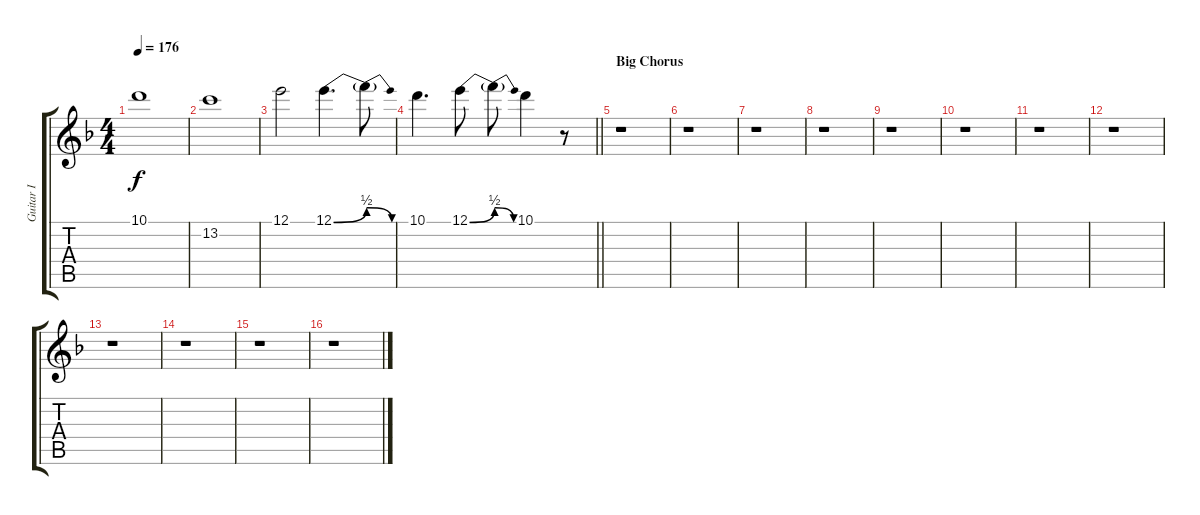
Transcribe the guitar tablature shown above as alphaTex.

\track ("Guitar I" "Guitar I") {instrument distortionguitar}
\staff {score tabs}
\tuning (E4 B3 G3 D3 A2 E2) {hide}
\ts (4 4)
\tempo 176
\clef g2
\ks f
10.1{t}.1{dy f} |
13.2.1 |
12.1.2 12.1{be (bend 0 0 60 2)}.4{d} 12.1{be (release 0 2 60 0) t}.8 |
\barLineRight lightlight
10.1.4{d} 12.1{be (bend 0 0 60 2)}.8 12.1{be (release 0 2 60 0) t}.8 10.1.4 r.8 |
\section ("" "Big Chorus")
r.1 |
r.1 |
r.1 |
r.1 |
r.1 |
r.1 |
r.1 |
r.1 |
r.1 |
r.1 |
r.1 |
r.1
